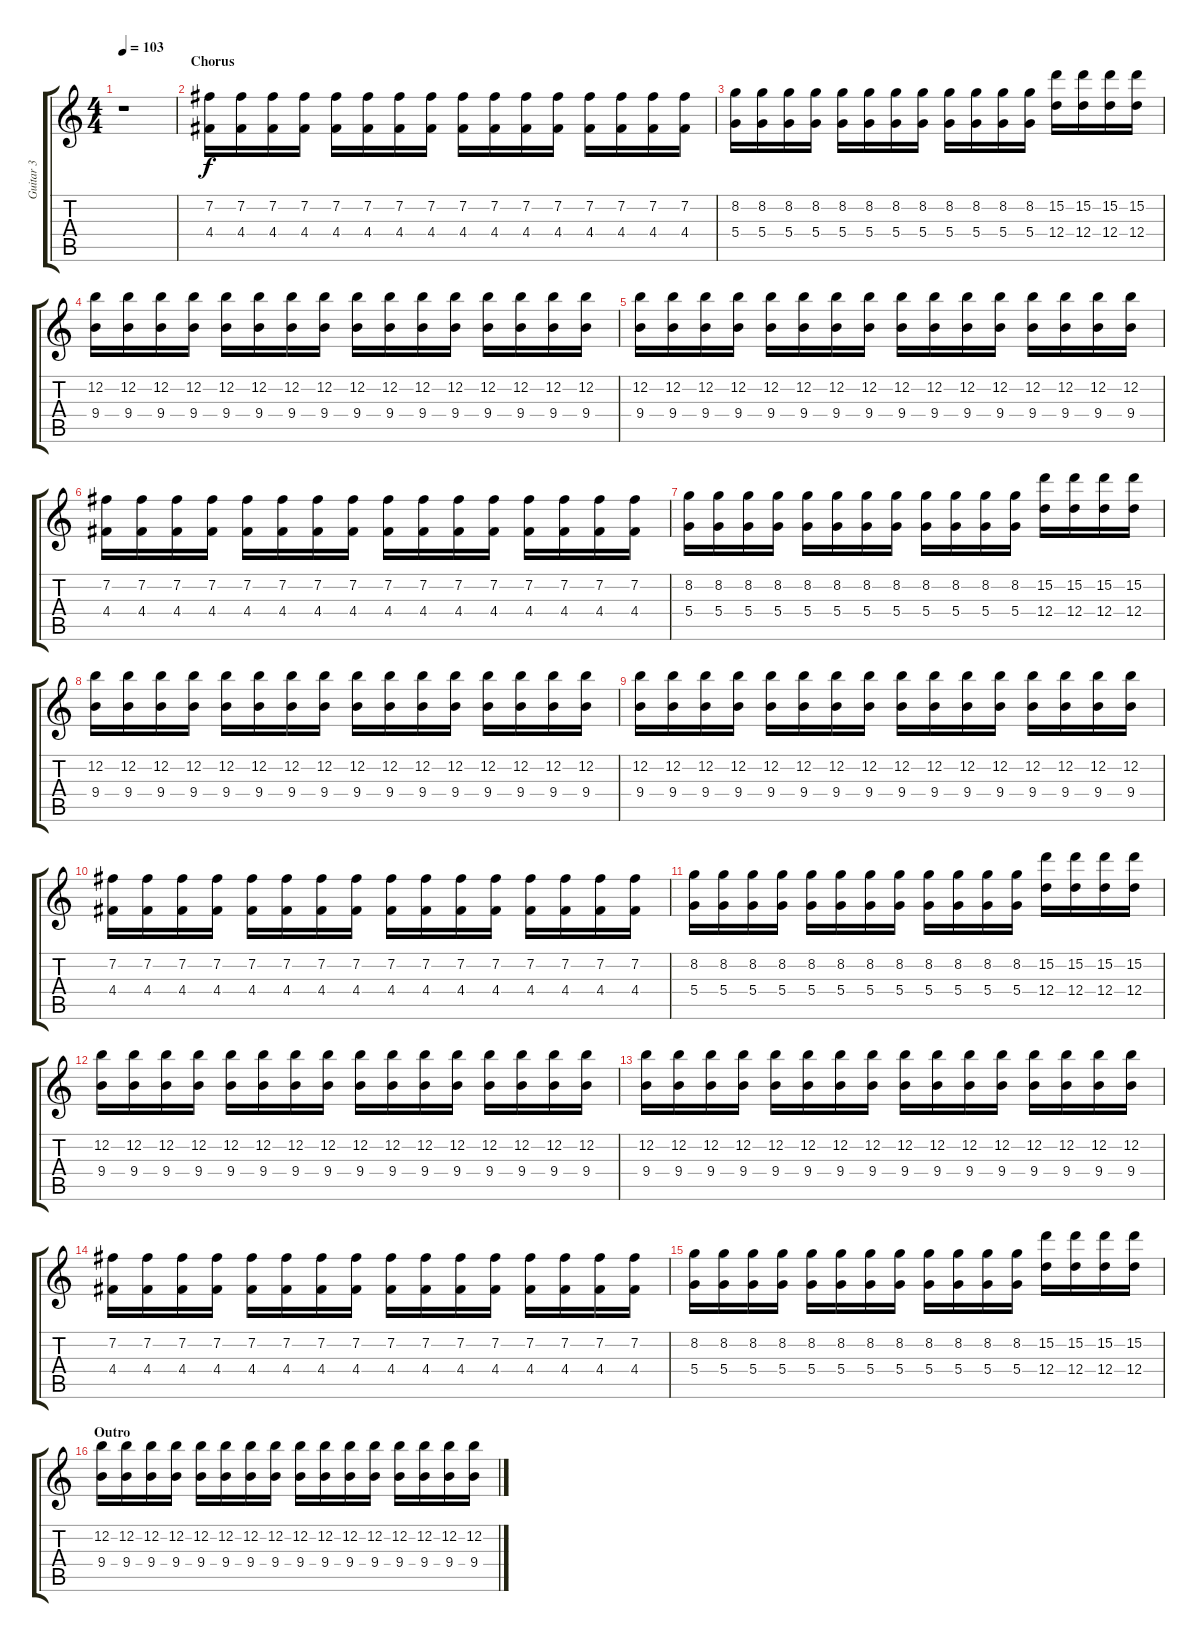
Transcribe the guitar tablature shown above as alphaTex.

\track ("Guitar 3" "Guitar 3") {instrument distortionguitar}
\staff {score tabs}
\tuning (E4 B3 G3 D3 A2 D2) {hide}
\ts (4 4)
\tempo 103
\clef g2
\ks c
r.1{dy f} |
\section ("" "Chorus")
(7.2 4.4).16 (7.2 4.4).16 (7.2 4.4).16 (7.2 4.4).16 (7.2 4.4).16 (7.2 4.4).16 (7.2 4.4).16 (7.2 4.4).16 (7.2 4.4).16 (7.2 4.4).16 (7.2 4.4).16 (7.2 4.4).16 (7.2 4.4).16 (7.2 4.4).16 (7.2 4.4).16 (7.2 4.4).16 |
(8.2 5.4).16 (8.2 5.4).16 (8.2 5.4).16 (8.2 5.4).16 (8.2 5.4).16 (8.2 5.4).16 (8.2 5.4).16 (8.2 5.4).16 (8.2 5.4).16 (8.2 5.4).16 (8.2 5.4).16 (8.2 5.4).16 (15.2 12.4).16 (15.2 12.4).16 (15.2 12.4).16 (15.2 12.4).16 |
(12.2 9.4).16 (12.2 9.4).16 (12.2 9.4).16 (12.2 9.4).16 (12.2 9.4).16 (12.2 9.4).16 (12.2 9.4).16 (12.2 9.4).16 (12.2 9.4).16 (12.2 9.4).16 (12.2 9.4).16 (12.2 9.4).16 (12.2 9.4).16 (12.2 9.4).16 (12.2 9.4).16 (12.2 9.4).16 |
(12.2 9.4).16 (12.2 9.4).16 (12.2 9.4).16 (12.2 9.4).16 (12.2 9.4).16 (12.2 9.4).16 (12.2 9.4).16 (12.2 9.4).16 (12.2 9.4).16 (12.2 9.4).16 (12.2 9.4).16 (12.2 9.4).16 (12.2 9.4).16 (12.2 9.4).16 (12.2 9.4).16 (12.2 9.4).16 |
(7.2 4.4).16 (7.2 4.4).16 (7.2 4.4).16 (7.2 4.4).16 (7.2 4.4).16 (7.2 4.4).16 (7.2 4.4).16 (7.2 4.4).16 (7.2 4.4).16 (7.2 4.4).16 (7.2 4.4).16 (7.2 4.4).16 (7.2 4.4).16 (7.2 4.4).16 (7.2 4.4).16 (7.2 4.4).16 |
(8.2 5.4).16 (8.2 5.4).16 (8.2 5.4).16 (8.2 5.4).16 (8.2 5.4).16 (8.2 5.4).16 (8.2 5.4).16 (8.2 5.4).16 (8.2 5.4).16 (8.2 5.4).16 (8.2 5.4).16 (8.2 5.4).16 (15.2 12.4).16 (15.2 12.4).16 (15.2 12.4).16 (15.2 12.4).16 |
(12.2 9.4).16 (12.2 9.4).16 (12.2 9.4).16 (12.2 9.4).16 (12.2 9.4).16 (12.2 9.4).16 (12.2 9.4).16 (12.2 9.4).16 (12.2 9.4).16 (12.2 9.4).16 (12.2 9.4).16 (12.2 9.4).16 (12.2 9.4).16 (12.2 9.4).16 (12.2 9.4).16 (12.2 9.4).16 |
(12.2 9.4).16 (12.2 9.4).16 (12.2 9.4).16 (12.2 9.4).16 (12.2 9.4).16 (12.2 9.4).16 (12.2 9.4).16 (12.2 9.4).16 (12.2 9.4).16 (12.2 9.4).16 (12.2 9.4).16 (12.2 9.4).16 (12.2 9.4).16 (12.2 9.4).16 (12.2 9.4).16 (12.2 9.4).16 |
(7.2 4.4).16 (7.2 4.4).16 (7.2 4.4).16 (7.2 4.4).16 (7.2 4.4).16 (7.2 4.4).16 (7.2 4.4).16 (7.2 4.4).16 (7.2 4.4).16 (7.2 4.4).16 (7.2 4.4).16 (7.2 4.4).16 (7.2 4.4).16 (7.2 4.4).16 (7.2 4.4).16 (7.2 4.4).16 |
(8.2 5.4).16 (8.2 5.4).16 (8.2 5.4).16 (8.2 5.4).16 (8.2 5.4).16 (8.2 5.4).16 (8.2 5.4).16 (8.2 5.4).16 (8.2 5.4).16 (8.2 5.4).16 (8.2 5.4).16 (8.2 5.4).16 (15.2 12.4).16 (15.2 12.4).16 (15.2 12.4).16 (15.2 12.4).16 |
(12.2 9.4).16 (12.2 9.4).16 (12.2 9.4).16 (12.2 9.4).16 (12.2 9.4).16 (12.2 9.4).16 (12.2 9.4).16 (12.2 9.4).16 (12.2 9.4).16 (12.2 9.4).16 (12.2 9.4).16 (12.2 9.4).16 (12.2 9.4).16 (12.2 9.4).16 (12.2 9.4).16 (12.2 9.4).16 |
(12.2 9.4).16 (12.2 9.4).16 (12.2 9.4).16 (12.2 9.4).16 (12.2 9.4).16 (12.2 9.4).16 (12.2 9.4).16 (12.2 9.4).16 (12.2 9.4).16 (12.2 9.4).16 (12.2 9.4).16 (12.2 9.4).16 (12.2 9.4).16 (12.2 9.4).16 (12.2 9.4).16 (12.2 9.4).16 |
(7.2 4.4).16 (7.2 4.4).16 (7.2 4.4).16 (7.2 4.4).16 (7.2 4.4).16 (7.2 4.4).16 (7.2 4.4).16 (7.2 4.4).16 (7.2 4.4).16 (7.2 4.4).16 (7.2 4.4).16 (7.2 4.4).16 (7.2 4.4).16 (7.2 4.4).16 (7.2 4.4).16 (7.2 4.4).16 |
(8.2 5.4).16 (8.2 5.4).16 (8.2 5.4).16 (8.2 5.4).16 (8.2 5.4).16 (8.2 5.4).16 (8.2 5.4).16 (8.2 5.4).16 (8.2 5.4).16 (8.2 5.4).16 (8.2 5.4).16 (8.2 5.4).16 (15.2 12.4).16 (15.2 12.4).16 (15.2 12.4).16 (15.2 12.4).16 |
\section ("" "Outro")
(12.2 9.4).16 (12.2 9.4).16 (12.2 9.4).16 (12.2 9.4).16 (12.2 9.4).16 (12.2 9.4).16 (12.2 9.4).16 (12.2 9.4).16 (12.2 9.4).16 (12.2 9.4).16 (12.2 9.4).16 (12.2 9.4).16 (12.2 9.4).16 (12.2 9.4).16 (12.2 9.4).16 (12.2 9.4).16
